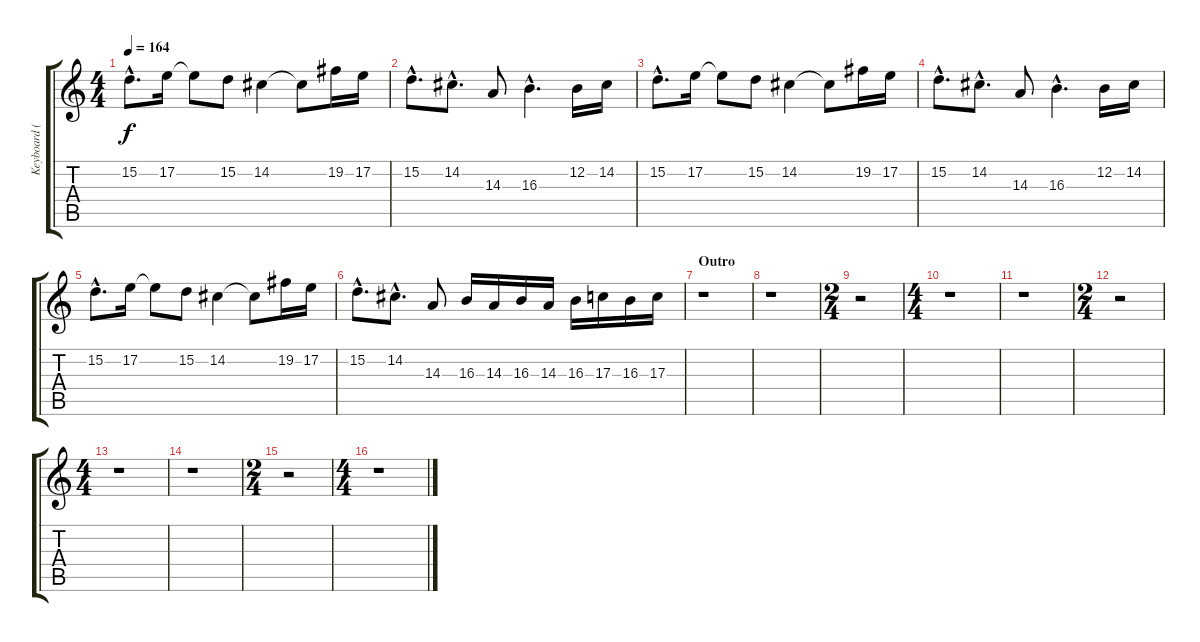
\track ("Keyboard (Violin)" "Keyboard (") {instrument violin}
\staff {score tabs}
\tuning (E4 B3 G3 D3 A2 E2) {hide}
\ts (4 4)
\tempo 164
\clef g2
\ks c
15.2{hac}.8{d dy f} 17.2.16 17.2{t}.8 15.2.8 14.2.4 14.2{t}.8 19.2.16 17.2.16 |
15.2{hac}.8{d} 14.2{hac}.8{d} 14.3.8 16.3{hac}.4{d} 12.2.16 14.2.16 |
15.2{hac}.8{d} 17.2.16 17.2{t}.8 15.2.8 14.2.4 14.2{t}.8 19.2.16 17.2.16 |
15.2{hac}.8{d} 14.2{hac}.8{d} 14.3.8 16.3{hac}.4{d} 12.2.16 14.2.16 |
15.2{hac}.8{d} 17.2.16 17.2{t}.8 15.2.8 14.2.4 14.2{t}.8 19.2.16 17.2.16 |
15.2{hac}.8{d} 14.2{hac}.8{d} 14.3.8 16.3.16 14.3.16 16.3.16 14.3.16 16.3.16 17.3.16 16.3.16 17.3.16 |
\section ("" "Outro")
r.1 |
r.1 |
\ts (2 4)
r.2 |
\ts (4 4)
r.1 |
r.1 |
\ts (2 4)
r.2 |
\ts (4 4)
r.1 |
r.1 |
\ts (2 4)
r.2 |
\ts (4 4)
r.1
